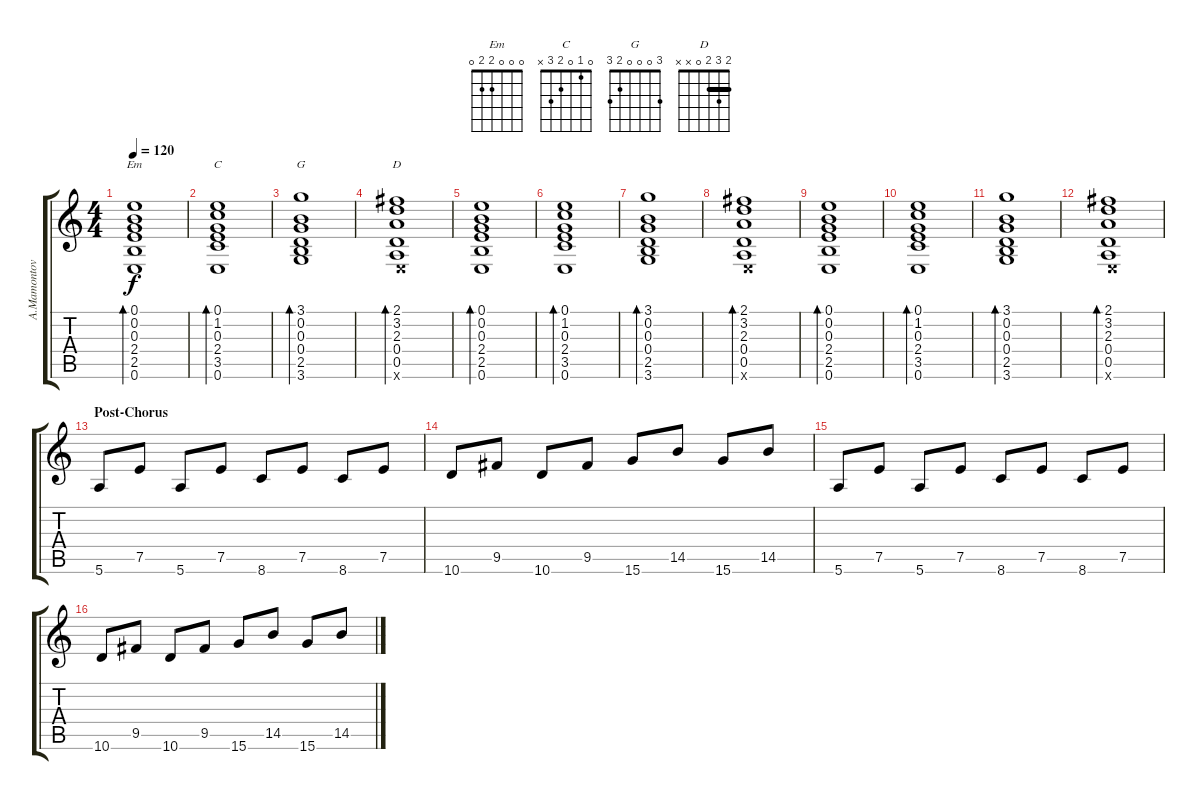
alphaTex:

\track ("A.Mamontovas" "A.Mamontov") {instrument electricguitarmuted}
\staff {score tabs}
\tuning (E4 B3 G3 D3 A2 E2) {hide}
\chord ("Em" 0 0 0 2 2 0)
\chord ("C" 0 1 0 2 3 x)
\chord ("G" 3 0 0 0 2 3)
\chord ("D" 2 3 2 0 x x) {barre 2}
\ts (4 4)
\tempo 120
\clef g2
\ks c
(0.1 0.2 0.3 2.4 2.5 0.6).1{bd 240 ch "Em" dy f instrument electricguitarclean} |
(0.1 1.2 0.3 2.4 3.5 0.6).1{bd 240 ch "C"} |
(3.1 0.2 0.3 0.4 2.5 3.6).1{bd 240 ch "G" instrument electricguitarclean} |
(2.1 3.2 2.3 0.4 0.5 0.6{x}).1{bd 240 ch "D" instrument electricguitarclean} |
(0.1 0.2 0.3 2.4 2.5 0.6).1{bd 240 instrument electricguitarclean} |
(0.1 1.2 0.3 2.4 3.5 0.6).1{bd 240} |
(3.1 0.2 0.3 0.4 2.5 3.6).1{bd 240 instrument electricguitarclean} |
(2.1 3.2 2.3 0.4 0.5 0.6{x}).1{bd 240 instrument electricguitarclean} |
(0.1 0.2 0.3 2.4 2.5 0.6).1{bd 240 instrument electricguitarclean} |
(0.1 1.2 0.3 2.4 3.5 0.6).1{bd 240} |
(3.1 0.2 0.3 0.4 2.5 3.6).1{bd 240 instrument electricguitarclean} |
(2.1 3.2 2.3 0.4 0.5 0.6{x}).1{bd 240 instrument electricguitarclean} |
\section ("" "Post-Chorus")
5.6.8{volume 11 instrument electricguitarmuted} 7.5.8 5.6.8 7.5.8 8.6.8 7.5.8 8.6.8 7.5.8 |
10.6.8 9.5.8 10.6.8 9.5.8 15.6.8 14.5.8 15.6.8 14.5.8 |
5.6.8 7.5.8 5.6.8 7.5.8 8.6.8 7.5.8 8.6.8 7.5.8 |
10.6.8 9.5.8 10.6.8 9.5.8 15.6.8 14.5.8 15.6.8 14.5.8
